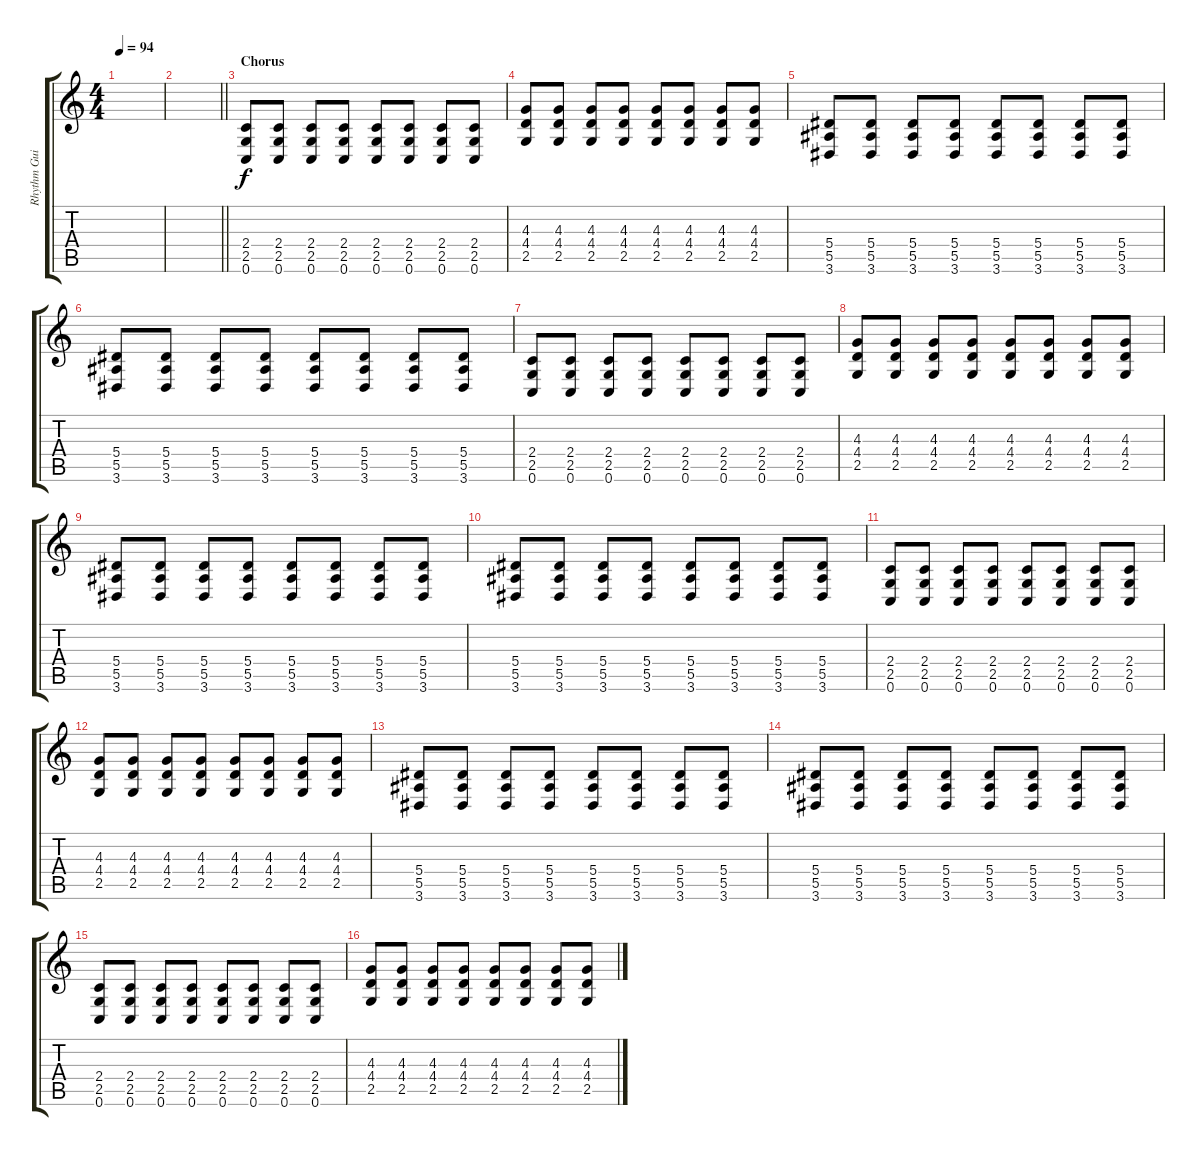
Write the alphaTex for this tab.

\track ("Rhythm Guitar" "Rhythm Gui") {instrument distortionguitar}
\staff {score tabs}
\tuning (C4 G3 Eb3 Bb2 F2 C2) {hide}
\ts (4 4)
\tempo 94
\clef g2
\ks c
|
\barLineRight lightlight
|
\section ("" "Chorus")
(2.4 2.5 0.6).8 (2.4 2.5 0.6).8 (2.4 2.5 0.6).8 (2.4 2.5 0.6).8 (2.4 2.5 0.6).8 (2.4 2.5 0.6).8 (2.4 2.5 0.6).8 (2.4 2.5 0.6).8 |
(4.3 4.4 2.5).8 (4.3 4.4 2.5).8 (4.3 4.4 2.5).8 (4.3 4.4 2.5).8 (4.3 4.4 2.5).8 (4.3 4.4 2.5).8 (4.3 4.4 2.5).8 (4.3 4.4 2.5).8 |
(5.4 5.5 3.6).8 (5.4 5.5 3.6).8 (5.4 5.5 3.6).8 (5.4 5.5 3.6).8 (5.4 5.5 3.6).8 (5.4 5.5 3.6).8 (5.4 5.5 3.6).8 (5.4 5.5 3.6).8 |
(5.4 5.5 3.6).8 (5.4 5.5 3.6).8 (5.4 5.5 3.6).8 (5.4 5.5 3.6).8 (5.4 5.5 3.6).8 (5.4 5.5 3.6).8 (5.4 5.5 3.6).8 (5.4 5.5 3.6).8 |
(2.4 2.5 0.6).8 (2.4 2.5 0.6).8 (2.4 2.5 0.6).8 (2.4 2.5 0.6).8 (2.4 2.5 0.6).8 (2.4 2.5 0.6).8 (2.4 2.5 0.6).8 (2.4 2.5 0.6).8 |
(4.3 4.4 2.5).8 (4.3 4.4 2.5).8 (4.3 4.4 2.5).8 (4.3 4.4 2.5).8 (4.3 4.4 2.5).8 (4.3 4.4 2.5).8 (4.3 4.4 2.5).8 (4.3 4.4 2.5).8 |
(5.4 5.5 3.6).8 (5.4 5.5 3.6).8 (5.4 5.5 3.6).8 (5.4 5.5 3.6).8 (5.4 5.5 3.6).8 (5.4 5.5 3.6).8 (5.4 5.5 3.6).8 (5.4 5.5 3.6).8 |
(5.4 5.5 3.6).8 (5.4 5.5 3.6).8 (5.4 5.5 3.6).8 (5.4 5.5 3.6).8 (5.4 5.5 3.6).8 (5.4 5.5 3.6).8 (5.4 5.5 3.6).8 (5.4 5.5 3.6).8 |
(2.4 2.5 0.6).8 (2.4 2.5 0.6).8 (2.4 2.5 0.6).8 (2.4 2.5 0.6).8 (2.4 2.5 0.6).8 (2.4 2.5 0.6).8 (2.4 2.5 0.6).8 (2.4 2.5 0.6).8 |
(4.3 4.4 2.5).8 (4.3 4.4 2.5).8 (4.3 4.4 2.5).8 (4.3 4.4 2.5).8 (4.3 4.4 2.5).8 (4.3 4.4 2.5).8 (4.3 4.4 2.5).8 (4.3 4.4 2.5).8 |
(5.4 5.5 3.6).8 (5.4 5.5 3.6).8 (5.4 5.5 3.6).8 (5.4 5.5 3.6).8 (5.4 5.5 3.6).8 (5.4 5.5 3.6).8 (5.4 5.5 3.6).8 (5.4 5.5 3.6).8 |
(5.4 5.5 3.6).8 (5.4 5.5 3.6).8 (5.4 5.5 3.6).8 (5.4 5.5 3.6).8 (5.4 5.5 3.6).8 (5.4 5.5 3.6).8 (5.4 5.5 3.6).8 (5.4 5.5 3.6).8 |
(2.4 2.5 0.6).8 (2.4 2.5 0.6).8 (2.4 2.5 0.6).8 (2.4 2.5 0.6).8 (2.4 2.5 0.6).8 (2.4 2.5 0.6).8 (2.4 2.5 0.6).8 (2.4 2.5 0.6).8 |
(4.3 4.4 2.5).8 (4.3 4.4 2.5).8 (4.3 4.4 2.5).8 (4.3 4.4 2.5).8 (4.3 4.4 2.5).8 (4.3 4.4 2.5).8 (4.3 4.4 2.5).8 (4.3 4.4 2.5).8
